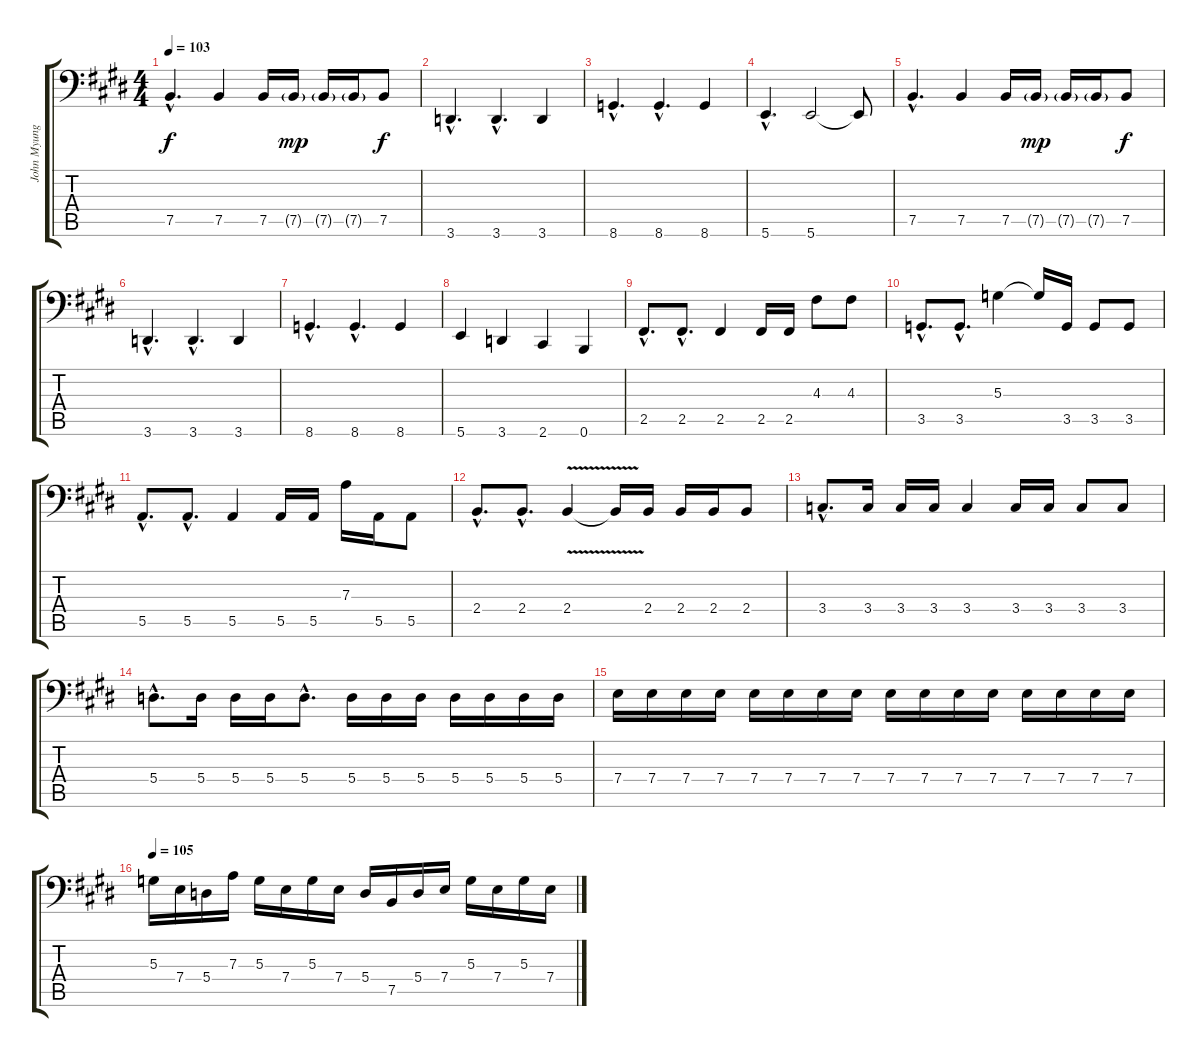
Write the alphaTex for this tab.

\track ("John Myung" "John Myung") {instrument electricbassfinger}
\staff {score tabs}
\tuning (C3 G2 D2 A1 E1 B0) {hide}
\ts (4 4)
\tempo 103
\clef f4
\ks e
7.5{hac}.4{d dy f} 7.5.4 7.5.16 7.5{g}.16{dy mp} 7.5{g}.16 7.5{g}.16 7.5.8{dy f} |
3.6{hac}.4{d} 3.6{hac}.4{d} 3.6.4 |
8.6{hac}.4{d} 8.6{hac}.4{d} 8.6.4 |
5.6{hac}.4{d} 5.6.2 5.6{t}.8 |
7.5{hac}.4{d} 7.5.4 7.5.16 7.5{g}.16{dy mp} 7.5{g}.16 7.5{g}.16 7.5.8{dy f} |
3.6{hac}.4{d} 3.6{hac}.4{d} 3.6.4 |
8.6{hac}.4{d} 8.6{hac}.4{d} 8.6.4 |
5.6.4 3.6.4 2.6.4 0.6.4 |
2.5{hac}.8{d} 2.5{hac}.8{d} 2.5.4 2.5.16 2.5.16 4.3.8 4.3.8 |
3.5{hac}.8{d} 3.5{hac}.8{d} 5.3.4 5.3{t}.16 3.5.16 3.5.8 3.5.8 |
5.5{hac}.8{d} 5.5{hac}.8{d} 5.5.4 5.5.16 5.5.16 7.3.16 5.5.16 5.5.8 |
2.4{hac}.8{d} 2.4{hac}.8{d} 2.4{v}.4 2.4{t}.16 2.4.16 2.4.16 2.4.16 2.4.8 |
3.4{hac}.8{d} 3.4.16 3.4.16 3.4.16 3.4.4 3.4.16 3.4.16 3.4.8 3.4.8 |
5.4{hac}.8{d} 5.4.16 5.4.16 5.4.16 5.4{hac}.8{d} 5.4.16 5.4.16 5.4.16 5.4.16 5.4.16 5.4.16 5.4.16 |
7.4.16 7.4.16 7.4.16 7.4.16 7.4.16 7.4.16 7.4.16 7.4.16 7.4.16 7.4.16 7.4.16 7.4.16 7.4.16 7.4.16 7.4.16 7.4.16 |
\tempo 105
5.3.16 7.4.16 5.4.16 7.3.16 5.3.16 7.4.16 5.3.16 7.4.16 5.4.16 7.5.16 5.4.16 7.4.16 5.3.16 7.4.16 5.3.16 7.4.16
